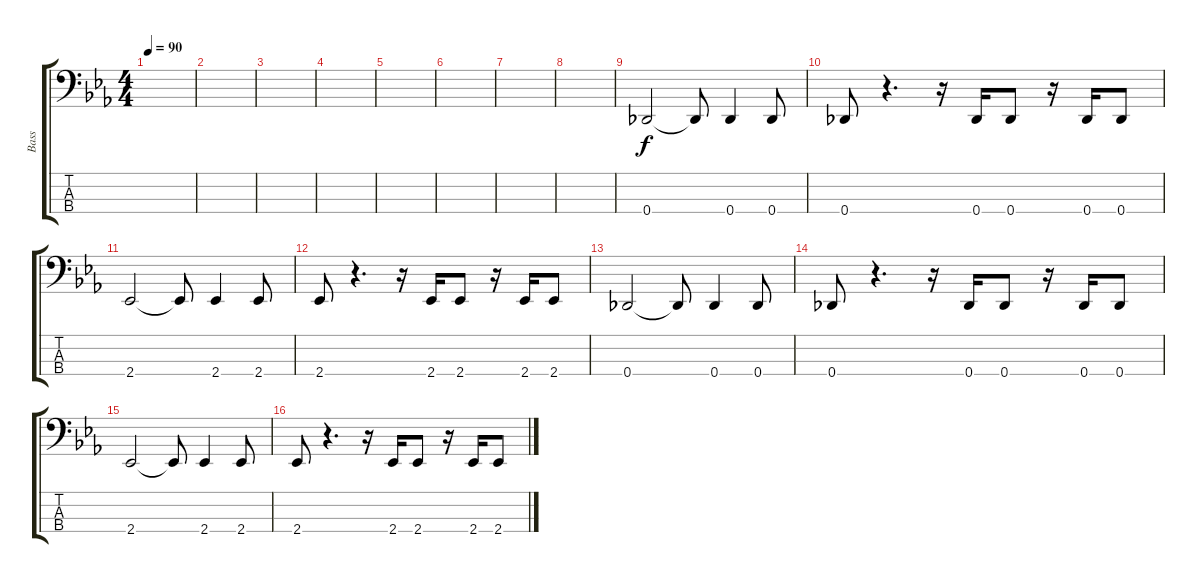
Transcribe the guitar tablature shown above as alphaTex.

\track ("Bass" "Bass") {instrument slapbass1}
\staff {score tabs}
\tuning (Gb2 Db2 Ab1 Db1) {hide}
\ts (4 4)
\tempo 90
\clef f4
\ks cminor
|
|
|
|
|
|
|
|
0.4.2 0.4{t}.8 0.4.4 0.4.8 |
0.4.8 r.4{d} r.16 0.4.16 0.4.8 r.16 0.4.16 0.4.8 |
2.4.2 2.4{t}.8 2.4.4 2.4.8 |
2.4.8 r.4{d} r.16 2.4.16 2.4.8 r.16 2.4.16 2.4.8 |
0.4.2 0.4{t}.8 0.4.4 0.4.8 |
0.4.8 r.4{d} r.16 0.4.16 0.4.8 r.16 0.4.16 0.4.8 |
2.4.2 2.4{t}.8 2.4.4 2.4.8 |
2.4.8 r.4{d} r.16 2.4.16 2.4.8 r.16 2.4.16 2.4.8
